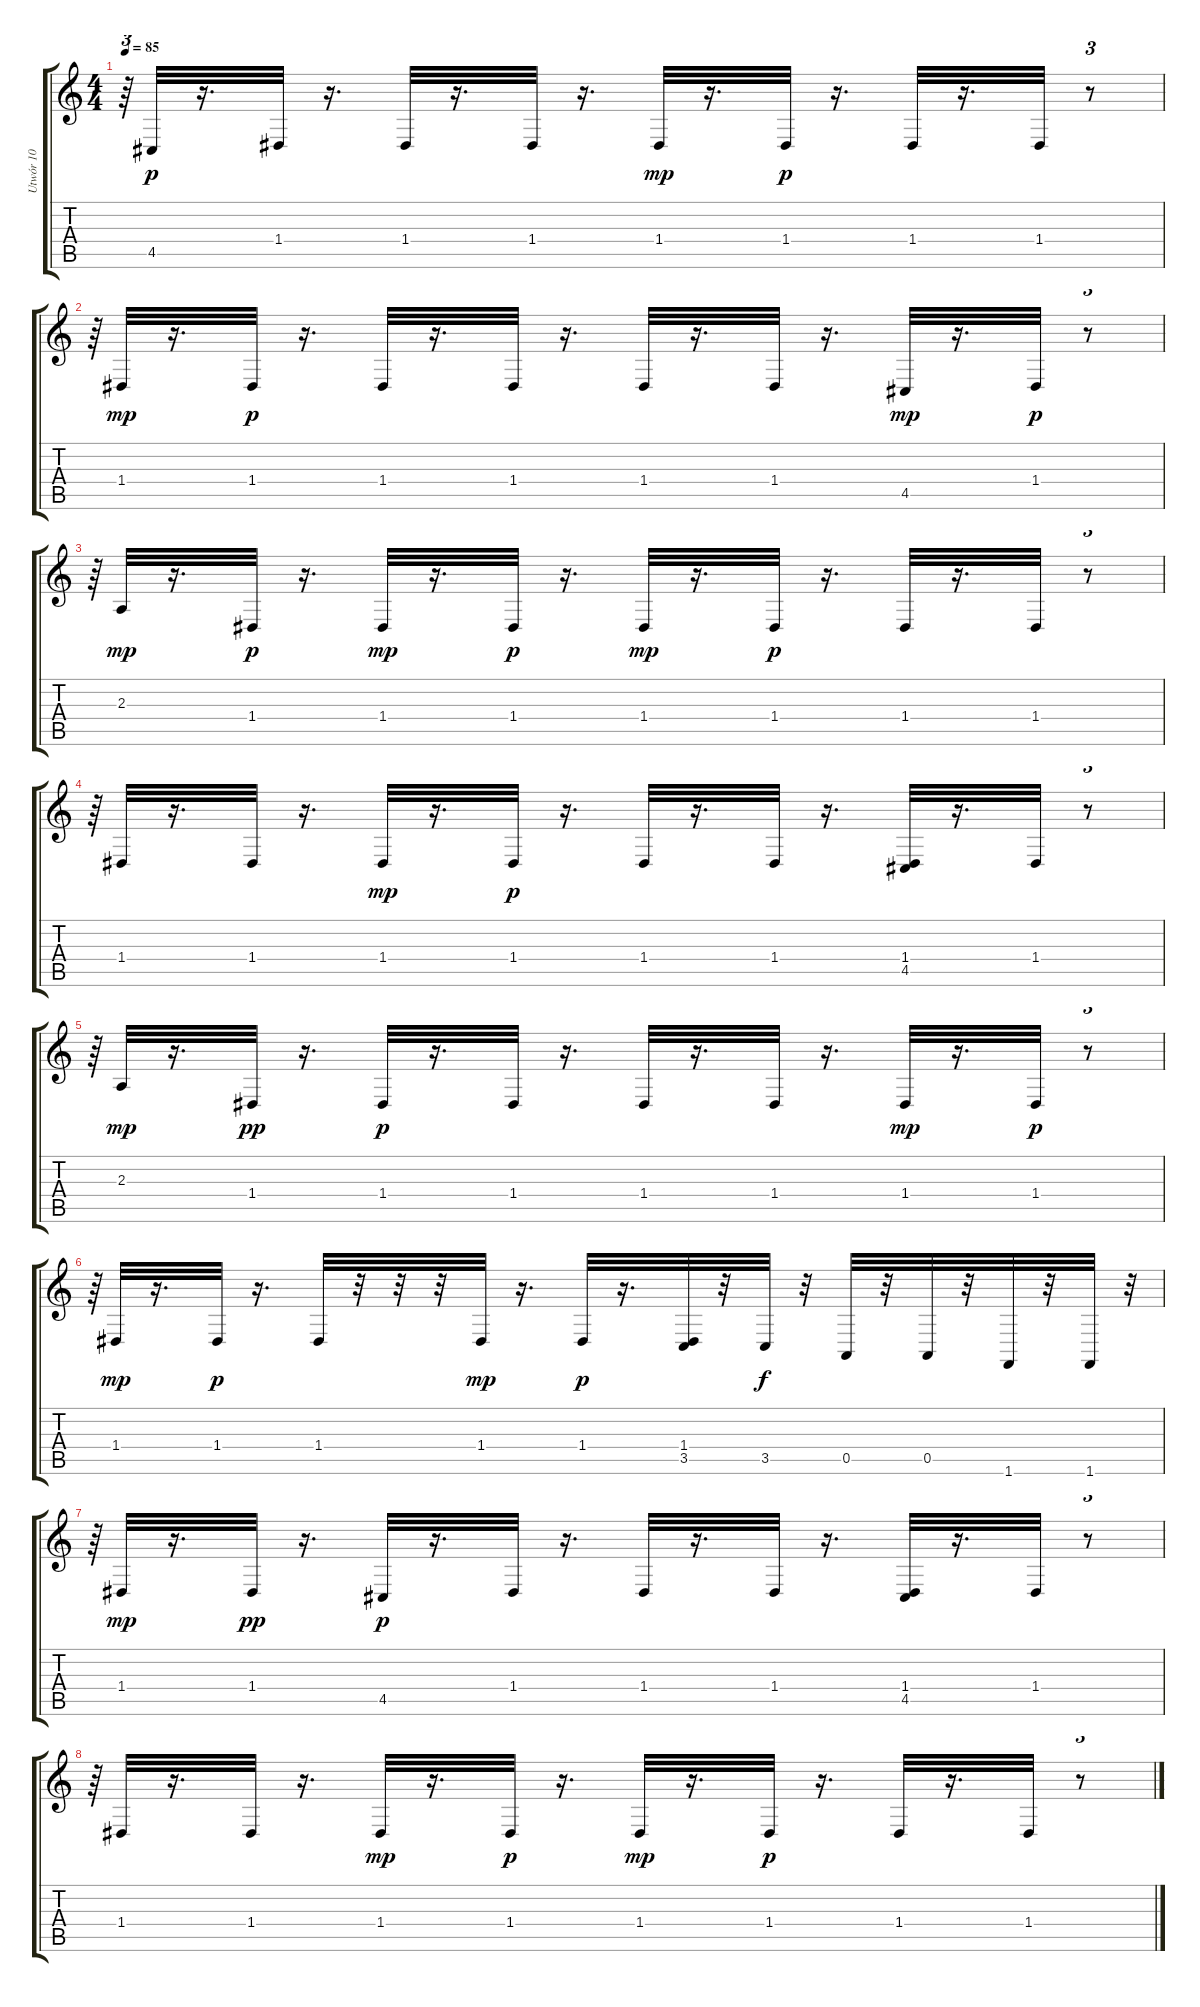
\track ("Utwór 10" "Utwór 10") {instrument acousticgrandpiano}
\staff {score tabs}
\tuning (E4 B3 G3 D3 A2 E2) {hide}
\ts (4 4)
\tempo 85
\clef g2
\ks c
r.64{tu (3 2) dy f} 4.5.32{dy p} r.16{d} 1.4.32 r.16{d} 1.4.32 r.16{d} 1.4.32 r.16{d} 1.4.32{dy mp} r.16{d} 1.4.32{dy p} r.16{d} 1.4.32 r.16{d} 1.4.32 r.8{tu (3 2)} |
r.64{tu (3 2)} 1.4.32{dy mp} r.16{d} 1.4.32{dy p} r.16{d} 1.4.32 r.16{d} 1.4.32 r.16{d} 1.4.32 r.16{d} 1.4.32 r.16{d} 4.5.32{dy mp} r.16{d} 1.4.32{dy p} r.8{tu (3 2)} |
r.64{tu (3 2)} 2.3.32{dy mp} r.16{d} 1.4.32{dy p} r.16{d} 1.4.32{dy mp} r.16{d} 1.4.32{dy p} r.16{d} 1.4.32{dy mp} r.16{d} 1.4.32{dy p} r.16{d} 1.4.32 r.16{d} 1.4.32 r.8{tu (3 2)} |
r.64{tu (3 2)} 1.4.32 r.16{d} 1.4.32 r.16{d} 1.4.32{dy mp} r.16{d} 1.4.32{dy p} r.16{d} 1.4.32 r.16{d} 1.4.32 r.16{d} (1.4 4.5).32 r.16{d} 1.4.32 r.8{tu (3 2)} |
r.64{tu (3 2)} 2.3.32{dy mp} r.16{d} 1.4.32{dy pp} r.16{d} 1.4.32{dy p} r.16{d} 1.4.32 r.16{d} 1.4.32 r.16{d} 1.4.32 r.16{d} 1.4.32{dy mp} r.16{d} 1.4.32{dy p} r.8{tu (3 2)} |
r.64{tu (3 2)} 1.4.32{dy mp} r.16{d} 1.4.32{dy p} r.16{d} 1.4.32 r.32 r.32 r.32 1.4.32{dy mp} r.16{d} 1.4.32{dy p} r.16{d} (1.4 3.5).32 r.32 3.5.32{dy f} r.32 0.5.32 r.32 0.5.32 r.32 1.6.32 r.32 1.6.32 r.32{tu (3 2)} |
r.64{tu (3 2)} 1.4.32{dy mp} r.16{d} 1.4.32{dy pp} r.16{d} 4.5.32{dy p} r.16{d} 1.4.32 r.16{d} 1.4.32 r.16{d} 1.4.32 r.16{d} (1.4 4.5).32 r.16{d} 1.4.32 r.8{tu (3 2)} |
r.64{tu (3 2)} 1.4.32 r.16{d} 1.4.32 r.16{d} 1.4.32{dy mp} r.16{d} 1.4.32{dy p} r.16{d} 1.4.32{dy mp} r.16{d} 1.4.32{dy p} r.16{d} 1.4.32 r.16{d} 1.4.32 r.8{tu (3 2)}
